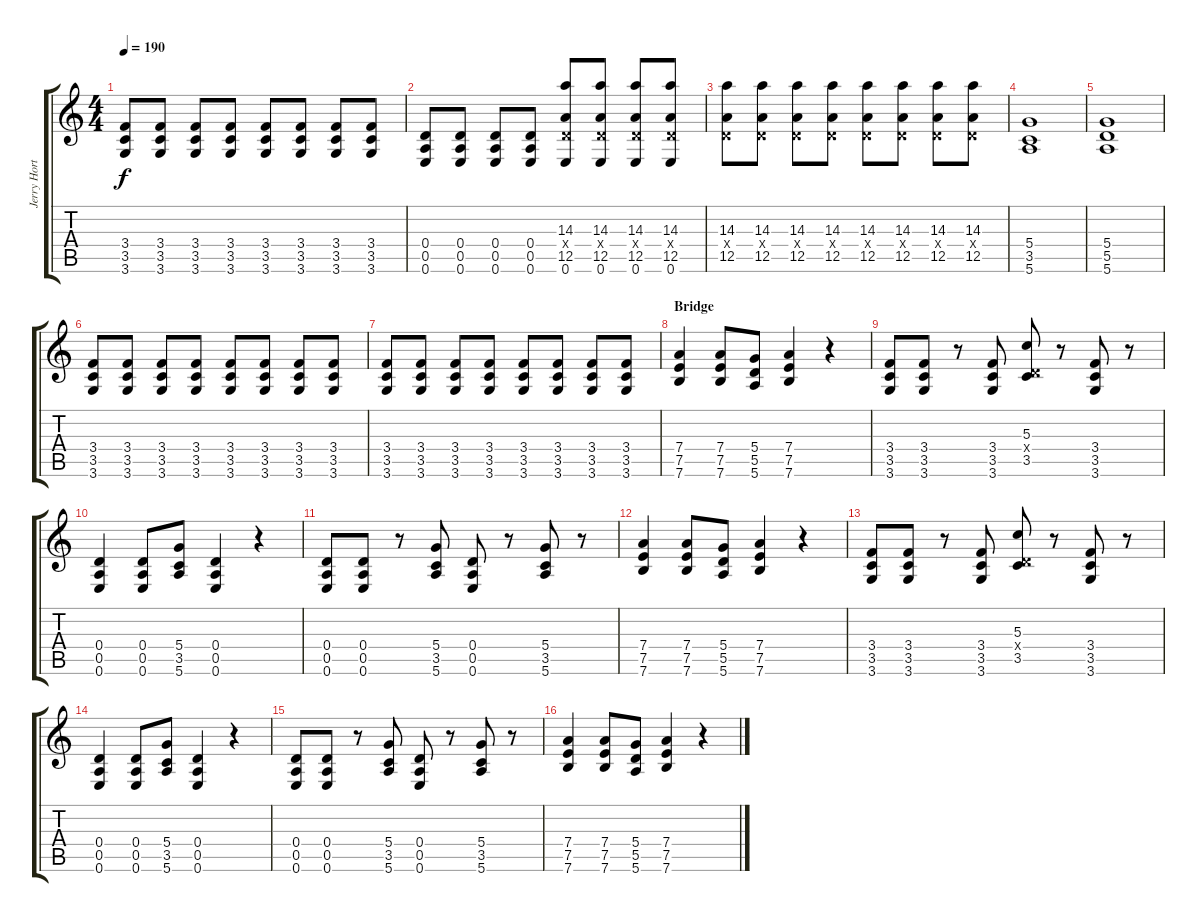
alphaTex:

\track ("Jerry Horton guitar 2" "Jerry Hort") {instrument overdrivenguitar}
\staff {score tabs}
\tuning (E4 B3 G3 D3 A2 E2) {hide}
\ts (4 4)
\tempo 190
\clef g2
\ks c
(3.4 3.5 3.6).8{dy f} (3.4 3.5 3.6).8 (3.4 3.5 3.6).8 (3.4 3.5 3.6).8 (3.4 3.5 3.6).8 (3.4 3.5 3.6).8 (3.4 3.5 3.6).8 (3.4 3.5 3.6).8 |
(0.4 0.5 0.6).8 (0.4 0.5 0.6).8 (0.4 0.5 0.6).8 (0.4 0.5 0.6).8 (14.3 0.4{x} 12.5 0.6).8 (14.3 0.4{x} 12.5 0.6).8 (14.3 0.4{x} 12.5 0.6).8 (14.3 0.4{x} 12.5 0.6).8 |
(14.3 0.4{x} 12.5).8 (14.3 0.4{x} 12.5).8 (14.3 0.4{x} 12.5).8 (14.3 0.4{x} 12.5).8 (14.3 0.4{x} 12.5).8 (14.3 0.4{x} 12.5).8 (14.3 0.4{x} 12.5).8 (14.3 0.4{x} 12.5).8 |
(5.4 3.5 5.6).1 |
(5.4 5.5 5.6).1 |
(3.4 3.5 3.6).8 (3.4 3.5 3.6).8 (3.4 3.5 3.6).8 (3.4 3.5 3.6).8 (3.4 3.5 3.6).8 (3.4 3.5 3.6).8 (3.4 3.5 3.6).8 (3.4 3.5 3.6).8 |
(3.4 3.5 3.6).8 (3.4 3.5 3.6).8 (3.4 3.5 3.6).8 (3.4 3.5 3.6).8 (3.4 3.5 3.6).8 (3.4 3.5 3.6).8 (3.4 3.5 3.6).8 (3.4 3.5 3.6).8 |
\section ("" "Bridge")
(7.4 7.5 7.6).4 (7.4 7.5 7.6).8 (5.4 5.5 5.6).8 (7.4 7.5 7.6).4 r.4 |
(3.4 3.5 3.6).8 (3.4 3.5 3.6).8 r.8 (3.4 3.5 3.6).8 (5.3 0.4{x} 3.5).8 r.8 (3.4 3.5 3.6).8 r.8 |
(0.4 0.5 0.6).4 (0.4 0.5 0.6).8 (5.4 3.5 5.6).8 (0.4 0.5 0.6).4 r.4 |
(0.4 0.5 0.6).8 (0.4 0.5 0.6).8 r.8 (5.4 3.5 5.6).8 (0.4 0.5 0.6).8 r.8 (5.4 3.5 5.6).8 r.8 |
(7.4 7.5 7.6).4 (7.4 7.5 7.6).8 (5.4 5.5 5.6).8 (7.4 7.5 7.6).4 r.4 |
(3.4 3.5 3.6).8 (3.4 3.5 3.6).8 r.8 (3.4 3.5 3.6).8 (5.3 0.4{x} 3.5).8 r.8 (3.4 3.5 3.6).8 r.8 |
(0.4 0.5 0.6).4 (0.4 0.5 0.6).8 (5.4 3.5 5.6).8 (0.4 0.5 0.6).4 r.4 |
(0.4 0.5 0.6).8 (0.4 0.5 0.6).8 r.8 (5.4 3.5 5.6).8 (0.4 0.5 0.6).8 r.8 (5.4 3.5 5.6).8 r.8 |
(7.4 7.5 7.6).4 (7.4 7.5 7.6).8 (5.4 5.5 5.6).8 (7.4 7.5 7.6).4 r.4
